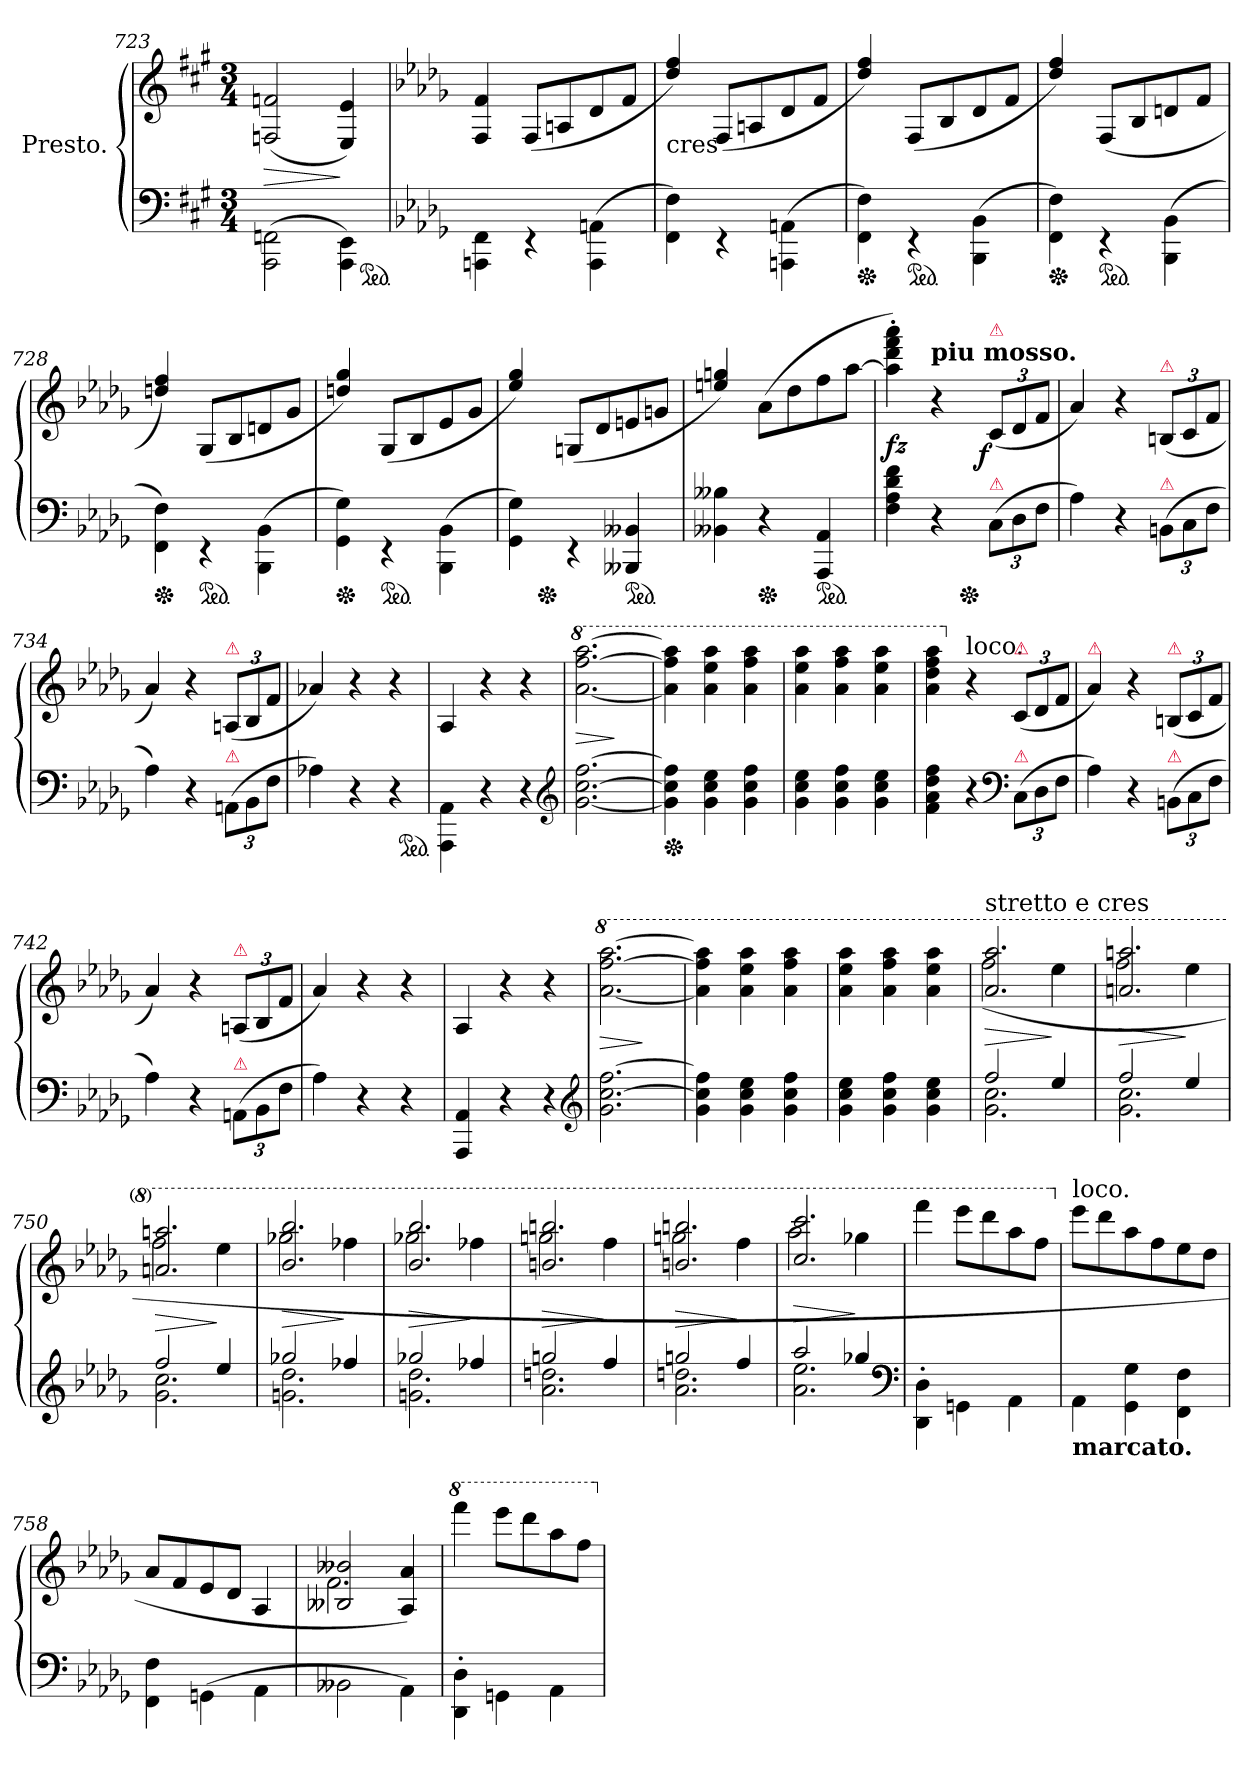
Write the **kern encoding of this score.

**kern	**kern	**dynam
*part1	*part1	*part1
*staff2	*staff1	*staff1/2
*I"Presto.	*	*
*clefF4	*clefG2	*
*k[f#c#g#]	*k[f#c#g#]	*
*M3/4	*M3/4	*
=723	=723	=723
(>2AAA\ 2FFn\	(>2Fn/ 2fn/	>
4AAA\ 4EE\)	4E/ 4e/)	]
*ped	*	*
=724	=724	=724
*k[b-e-a-d-g-]	*k[b-e-a-d-g-]	*
4AAAn\ 4FF\	4F/ 4f/	.
4rEE	(<8F/L	.
.	8An/	.
(>4AAA\ 4AAn\	8d-	.
.	8fJ	.
=725	=725	=725
!	!LO:TX:c:t=cres	!
4FF\ 4F\)	4dd-/ 4ff/)	.
4rEE	(<8F/L	.
.	8An/	.
(4AAAn\ 4AAn\	8d-	.
.	8fJ	.
=726	=726	=726
*Xped	*	*
4FF\ 4F\)	4dd-/ 4ff/)	.
*ped	*	*
4rEE	(<8F/L	.
.	8B-/	.
(4BBB-\ 4BB-\	8d-	.
.	8fJ	.
=727	=727	=727
*Xped	*	*
4FF\ 4F\)	4dd-/ 4ff/)	.
*ped	*	*
4rEE	(<8F/L	.
.	8B-/	.
(4BBB-\ 4BB-\	8dn	.
.	8fJ	.
=728	=728	=728
*Xped	*	*
4FF\ 4F\)	4ddn/ 4ff/)	.
*ped	*	*
4rEE	(<8G-/L	.
.	8B-/	.
(4BBB-\ 4BB-\	8dn	.
.	8g-J	.
=729	=729	=729
*Xped	*	*
4GG-\ 4G-\)	4ddn/ 4gg-/)	.
*ped	*	*
4rEE	(<8G-/L	.
.	8B-/	.
(4BBB-\ 4BB-\	8e-	.
.	8g-J	.
=730	=730	=730
*	*^	*
4GG-\ 4G-\)	4ee-/ 4gg-/)	8ryy	.
*Xped	*	*	*
.	.	2ryy	.
4rEE	(<8Gn/L	.	.
.	8d-	.	.
*ped	*	*	*
4BBB--X 4BB--X	8en	.	.
.	8gnJ	8ryy	.
*	*v	*v	*
=731	=731	=731
4BB--X 4B--X	4een/ 4ggn/)	.
*Xped	*	*
4r	(8a-L	.
.	8dd-	.
*ped	*	*
4AAA- 4AA-	8ff	.
.	[8aa-J	.
=732	=732	=732
*	*^	*
4F 4A- 4d- 4f	4aa-]'> 4ddd-'> 4fff'> 4aaa-'>)	4.ryy	fz
!	!LO:TX:a:B:t=piu mosso.	!	!
4r	4r	.	.
*Xped	*	*	*
.	.	4.ryy	.
!	!LO:TX:a:color=crimson:t=⚠	!	!
!LO:TX:a:color=crimson:t=⚠	!	!	!
!	!	!	!LO:DY:rj
(>12CL	(12cL	.	f
12D-	12d-	.	.
12FJ	12fJ	.	.
*	*v	*v	*
=733	=733	=733
4A-)	4a-)	.
4r	4r	.
!	!LO:TX:a:color=crimson:t=⚠	!
!LO:TX:a:color=crimson:t=⚠	!	!
(12BBn\L	(12BnL	.
12C	12c	.
12FJ	12fJ	.
=734	=734	=734
4A-)	4a-)	.
4r	4r	.
!	!LO:TX:a:color=crimson:t=⚠	!
!LO:TX:a:color=crimson:t=⚠	!	!
(12AAn\L	(12AnL	.
12BB-	12B-	.
12FJ	12fJ	.
=735	=735	=735
4A-X)	4a-X)	.
4r	4r	.
4r	4r	.
*ped	*	*
=736	=736	=736
4AAA-\ 4AA-\	4A-/	.
4r	4r	.
4r	4r	.
*clefG2	*	*
=737	=737	=737
*	*8va	*
[2.g- [2.cc [2.ff	[2.aa- [2.fff [2.aaa-	>
.	.	]
=738	=738	=738
*Xped	*	*
4g-] 4cc] 4ff]	4aa-] 4fff] 4aaa-]	.
4g- 4cc 4ee-	4aa- 4eee- 4aaa-	.
4g- 4cc 4ff	4aa- 4fff 4aaa-	.
=739	=739	=739
4g- 4cc 4ee-	4aa- 4eee- 4aaa-	.
4g- 4cc 4ff	4aa- 4fff 4aaa-	.
4g- 4cc 4ee-	4aa- 4eee- 4aaa-	.
=740	=740	=740
4f 4a- 4dd- 4ff	4aa- 4ddd- 4fff 4aaa-	.
*	*X8va	*
!	!LO:TX:a:t=loco.	!
4r	4r	.
*clefF4	*	*
!	!LO:TX:a:color=crimson:t=⚠	!
!LO:TX:a:color=crimson:t=⚠	!	!
(12CL	(12cL	.
12D-	12d-	.
12FJ	12fJ	.
=741	=741	=741
!	!LO:TX:a:color=crimson:t=⚠	!
4A-)	4a-)	.
4r	4r	.
!	!LO:TX:a:color=crimson:t=⚠	!
!LO:TX:a:color=crimson:t=⚠	!	!
(12BBn\L	(12BnL	.
12C	12c	.
12FJ	12fJ	.
=742	=742	=742
4A-)	4a-)	.
4r	4r	.
!	!LO:TX:a:color=crimson:t=⚠	!
!LO:TX:a:color=crimson:t=⚠	!	!
(12AAn\L	(12AnL	.
12BB-	12B-	.
12FJ	12fJ	.
=743	=743	=743
4A-)	4a-)	.
4r	4r	.
4r	4r	.
=744	=744	=744
4AAA- 4AA-	4A-	.
4r	4r	.
4r	4r	.
*clefG2	*	*
=745	=745	=745
*	*8va	*
2.g- [2.cc [2.ff	[2.aa- [2.fff [2.aaa-	>
.	.	]
=746	=746	=746
4g- 4cc] 4ff]	4aa-] 4fff] 4aaa-]	.
4g- 4cc 4ee-	4aa- 4eee- 4aaa-	.
4g- 4cc 4ff	4aa- 4fff 4aaa-	.
=747	=747	=747
4g- 4cc 4ee-	4aa- 4eee- 4aaa-	.
4g- 4cc 4ff	4aa- 4fff 4aaa-	.
4g- 4cc 4ee-	4aa- 4eee- 4aaa-	.
=748	=748	=748
*^	*^	*
!	!	!LO:TX:a:t=stretto e cres	!	!
2ff	2.g- 2.cc	2.aa-/ 2.aaa-/	(>2fff\	>
4ee-	.	.	4eee-\	]
=749	=749	=749	=749	=749
2ff	2.g- 2.cc	2.aan/ 2.aaan/	2fff\	>
4ee-	.	.	4eee-\	]
=750	=750	=750	=750	=750
2ff	2.g- 2.cc	2.aan/ 2.aaan/	2fff\	>
4ee-	.	.	4eee-\	]
=751	=751	=751	=751	=751
2gg-X	2.gn 2.dd-	2.bb-/ 2.bbb-/	2ggg-X\	>
4ff-X	.	.	4fff-X\	]
=752	=752	=752	=752	=752
2gg-X	2.gn 2.dd-	2.bb-/ 2.bbb-/	2ggg-X\	>
4ff-X	.	.	4fff-X\	]
=753	=753	=753	=753	=753
2ggn	2.a- 2.ddn	2.bbn/ 2.bbbn/	2gggn\	>
4ff	.	.	4fff\	]
=754	=754	=754	=754	=754
2ggn	2.a- 2.ddn	2.bbn/ 2.bbbn/	2gggn\	>
4ff	.	.	4fff\	]
=755	=755	=755	=755	=755
2aa-	2.a- 2.ee-	2.ccc/ 2.cccc/	2aaa-\	>
4gg-X	.	.	4ggg-X\	]
*v	*v	*	*	*
*	*v	*v	*
*clefF4	*	*
=756	=756	=756
4DD-'\ 4D-'\	4ffff	.
4GGn\	8eeee-L	.
.	8dddd-	.
4AA-\	8aaa-	.
.	8fffJ	.
=757	=757	=757
*	*X8va	*
!	!LO:TX:a:t=loco.	!
!LO:TX:b:B:t=marcato.	!	!
4AA-\	8eee-L	.
.	8ddd-	.
4GG-\ 4G-\	8aa-	.
.	8ff	.
4FF\ 4F\	8ee-	.
.	8dd-J	.
=758	=758	=758
4FF\ 4F\	8a-L	.
.	8f	.
(4GGn\	8e-	.
.	8d-J	.
4AA-\	4A-	.
=759	=759	=759
*	*^	*
2BB--X\	2B--X/ 2b--X/	2.f\	.
4AA-\)	4A-/ 4a-/)	.	.
*	*v	*v	*
=760	=760	=760
*	*8va	*
4DD-'\ 4D-'\	4ffff	.
4GGn\	8eeee-L	.
.	8dddd-	.
4AA-\	8aaa-	.
.	8fffJ	.
*	*X8va	*
=	=	=
*-	*-	*-
